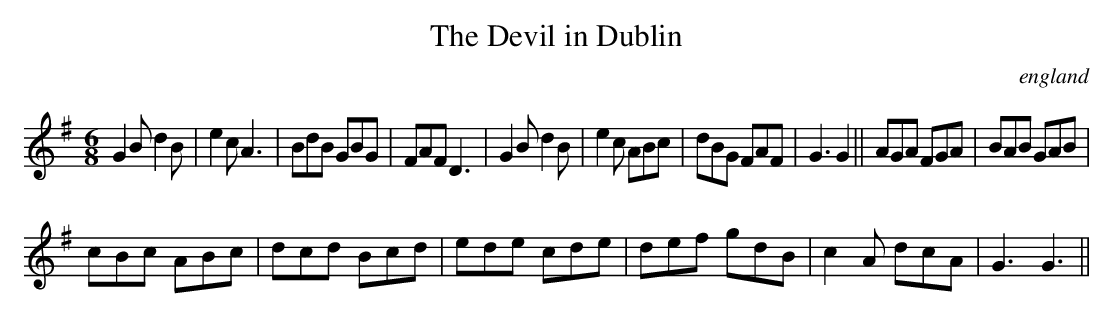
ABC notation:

X:1
T:The Devil in Dublin
O:england
M:6/8
L:1/8
K:G major
G2Bd2B|e2cA3|BdB GBG|FAFD3|G2Bd2B|e2c ABc|dBG FAF|G3G2||AGA FGA|BAB GAB|
cBc ABc|dcd Bcd|ede cde|def gdB|c2A dcA|G3G3||
